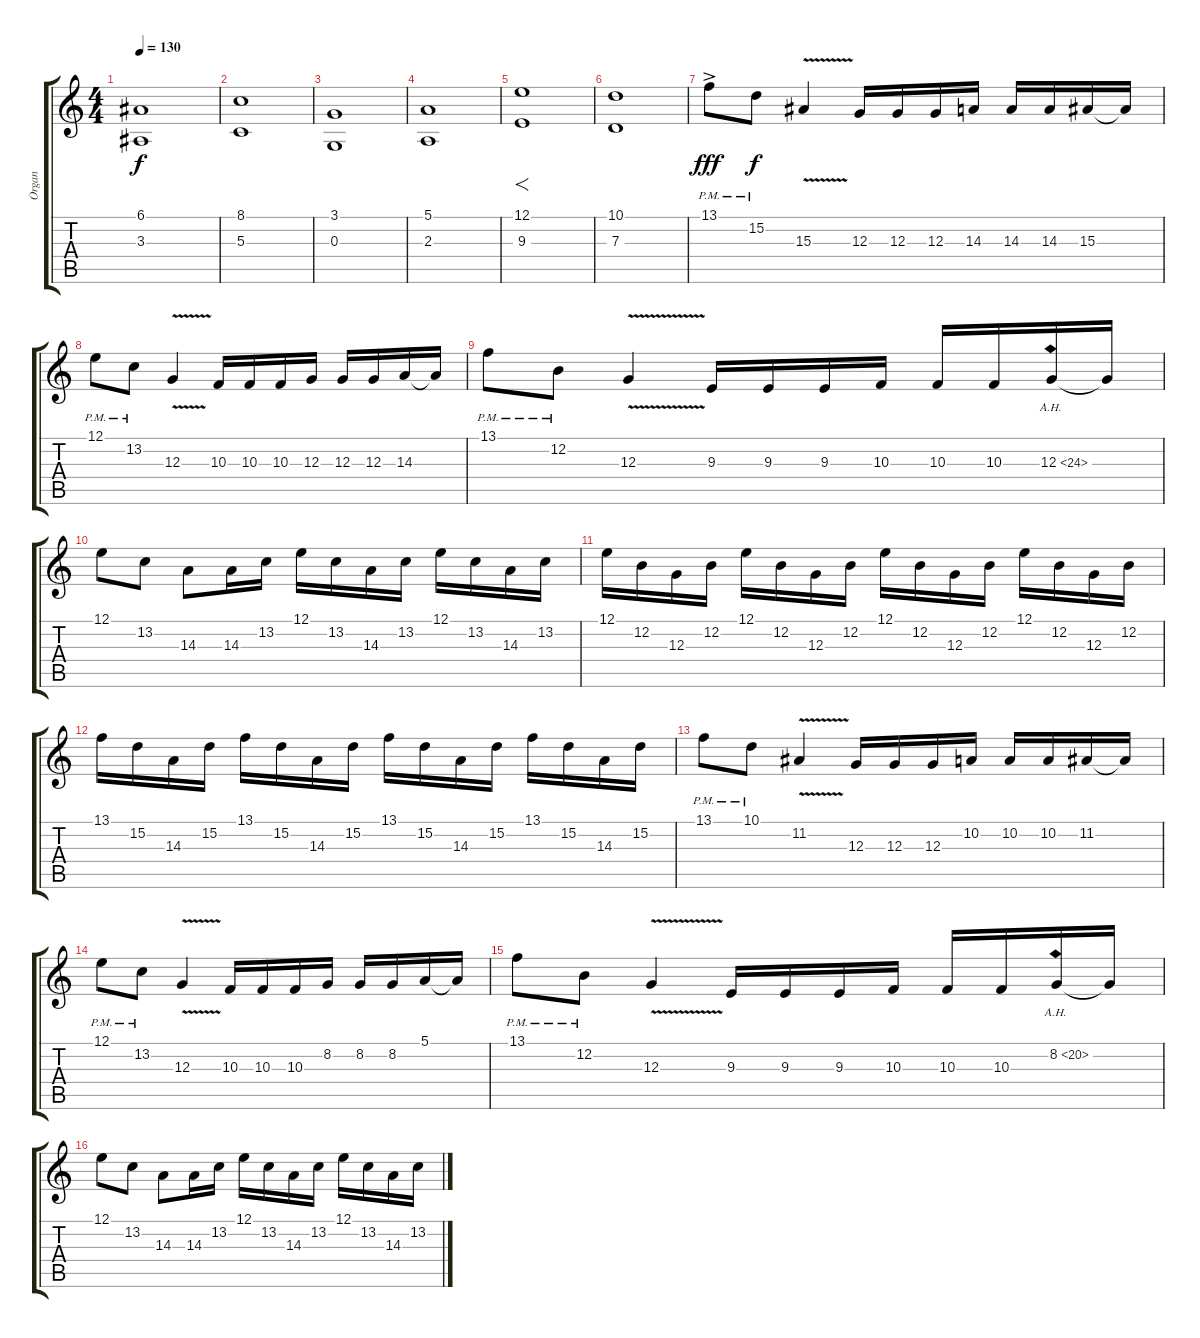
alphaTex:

\track ("Organ" "Organ") {instrument drawbarorgan}
\staff {score tabs}
\tuning (E4 B3 G3 D3 A2 E2) {hide}
\ts (4 4)
\tempo 130
\clef g2
\ks c
(6.1 3.3).1{dy f} |
(8.1 5.3).1 |
(3.1 0.3).1 |
(5.1 2.3).1 |
(12.1 9.3).1{f} |
(10.1 7.3).1 |
13.1{ac pm}.8{dy fff volume 16} 15.2{pm}.8{dy f} 15.3{v}.4 12.3.16 12.3.16 12.3.16 14.3.16 14.3.16 14.3.16 15.3.16 15.3{t}.16 |
12.1{pm}.8 13.2{pm}.8 12.3{v}.4 10.3.16 10.3.16 10.3.16 12.3.16 12.3.16 12.3.16 14.3.16 14.3{t}.16 |
13.1{pm}.8 12.2{pm}.8 12.3{v}.4 9.3.16 9.3.16 9.3.16 10.3.16 10.3.16 10.3.16 12.3{ah 12}.16 12.3{t}.16 |
12.1.8 13.2.8 14.3.8 14.3.16 13.2.16 12.1.16 13.2.16 14.3.16 13.2.16 12.1.16 13.2.16 14.3.16 13.2.16 |
12.1.16 12.2.16 12.3.16 12.2.16 12.1.16 12.2.16 12.3.16 12.2.16 12.1.16 12.2.16 12.3.16 12.2.16 12.1.16 12.2.16 12.3.16 12.2.16 |
13.1.16 15.2.16 14.3.16 15.2.16 13.1.16 15.2.16 14.3.16 15.2.16 13.1.16 15.2.16 14.3.16 15.2.16 13.1.16 15.2.16 14.3.16 15.2.16 |
13.1{pm}.8 10.1{pm}.8 11.2{v}.4 12.3.16 12.3.16 12.3.16 10.2.16 10.2.16 10.2.16 11.2.16 11.2{t}.16 |
12.1{pm}.8 13.2{pm}.8 12.3{v}.4 10.3.16 10.3.16 10.3.16 8.2.16 8.2.16 8.2.16 5.1.16 5.1{t}.16 |
13.1{pm}.8 12.2{pm}.8 12.3{v}.4 9.3.16 9.3.16 9.3.16 10.3.16 10.3.16 10.3.16 8.2{ah 12}.16 8.2{t}.16 |
12.1.8 13.2.8 14.3.8 14.3.16 13.2.16 12.1.16 13.2.16 14.3.16 13.2.16 12.1.16 13.2.16 14.3.16 13.2.16
